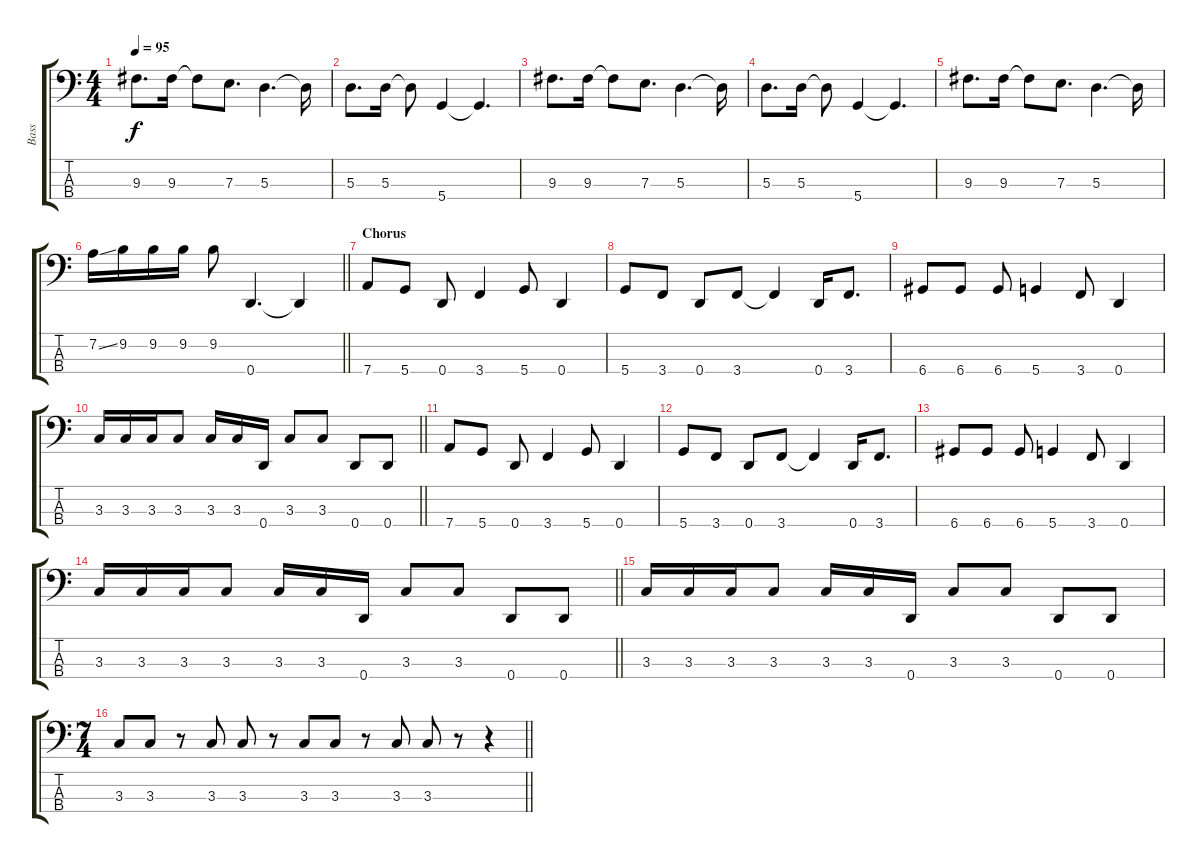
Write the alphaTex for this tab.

\track ("Bass" "Bass") {instrument electricbassfinger}
\staff {score tabs}
\tuning (G2 D2 A1 D1) {hide}
\ts (4 4)
\tempo 95
\clef f4
\ks c
9.3.8{d dy f} 9.3.16 9.3{t}.8 7.3.8{d} 5.3.4{d} 5.3{t}.16 |
5.3.8{d} 5.3.16 5.3{t}.8 5.4.4 5.4{t}.4{d} |
9.3.8{d} 9.3.16 9.3{t}.8 7.3.8{d} 5.3.4{d} 5.3{t}.16 |
5.3.8{d} 5.3.16 5.3{t}.8 5.4.4 5.4{t}.4{d} |
9.3.8{d} 9.3.16 9.3{t}.8 7.3.8{d} 5.3.4{d} 5.3{t}.16 |
\barLineRight lightlight
7.2{ss}.16 9.2.16 9.2.16 9.2.16 9.2.8 0.4.4{d} 0.4{t}.4 |
\section ("" "Chorus")
7.4.8 5.4.8 0.4.8 3.4.4 5.4.8 0.4.4 |
5.4.8 3.4.8 0.4.8 3.4.8 3.4{t}.4 0.4.16 3.4.8{d} |
6.4.8 6.4.8 6.4.8 5.4.4 3.4.8 0.4.4 |
\barLineRight lightlight
3.3.16 3.3.16 3.3.16 3.3.8 3.3.16 3.3.16 0.4.16 3.3.8 3.3.8 0.4.8 0.4.8 |
7.4.8 5.4.8 0.4.8 3.4.4 5.4.8 0.4.4 |
5.4.8 3.4.8 0.4.8 3.4.8 3.4{t}.4 0.4.16 3.4.8{d} |
6.4.8 6.4.8 6.4.8 5.4.4 3.4.8 0.4.4 |
\barLineRight lightlight
3.3.16 3.3.16 3.3.16 3.3.8 3.3.16 3.3.16 0.4.16 3.3.8 3.3.8 0.4.8 0.4.8 |
3.3.16 3.3.16 3.3.16 3.3.8 3.3.16 3.3.16 0.4.16 3.3.8 3.3.8 0.4.8 0.4.8 |
\ts (7 4)
\barLineRight lightlight
3.3.8 3.3.8 r.8 3.3.8 3.3.8 r.8 3.3.8 3.3.8 r.8 3.3.8 3.3.8 r.8 r.4
